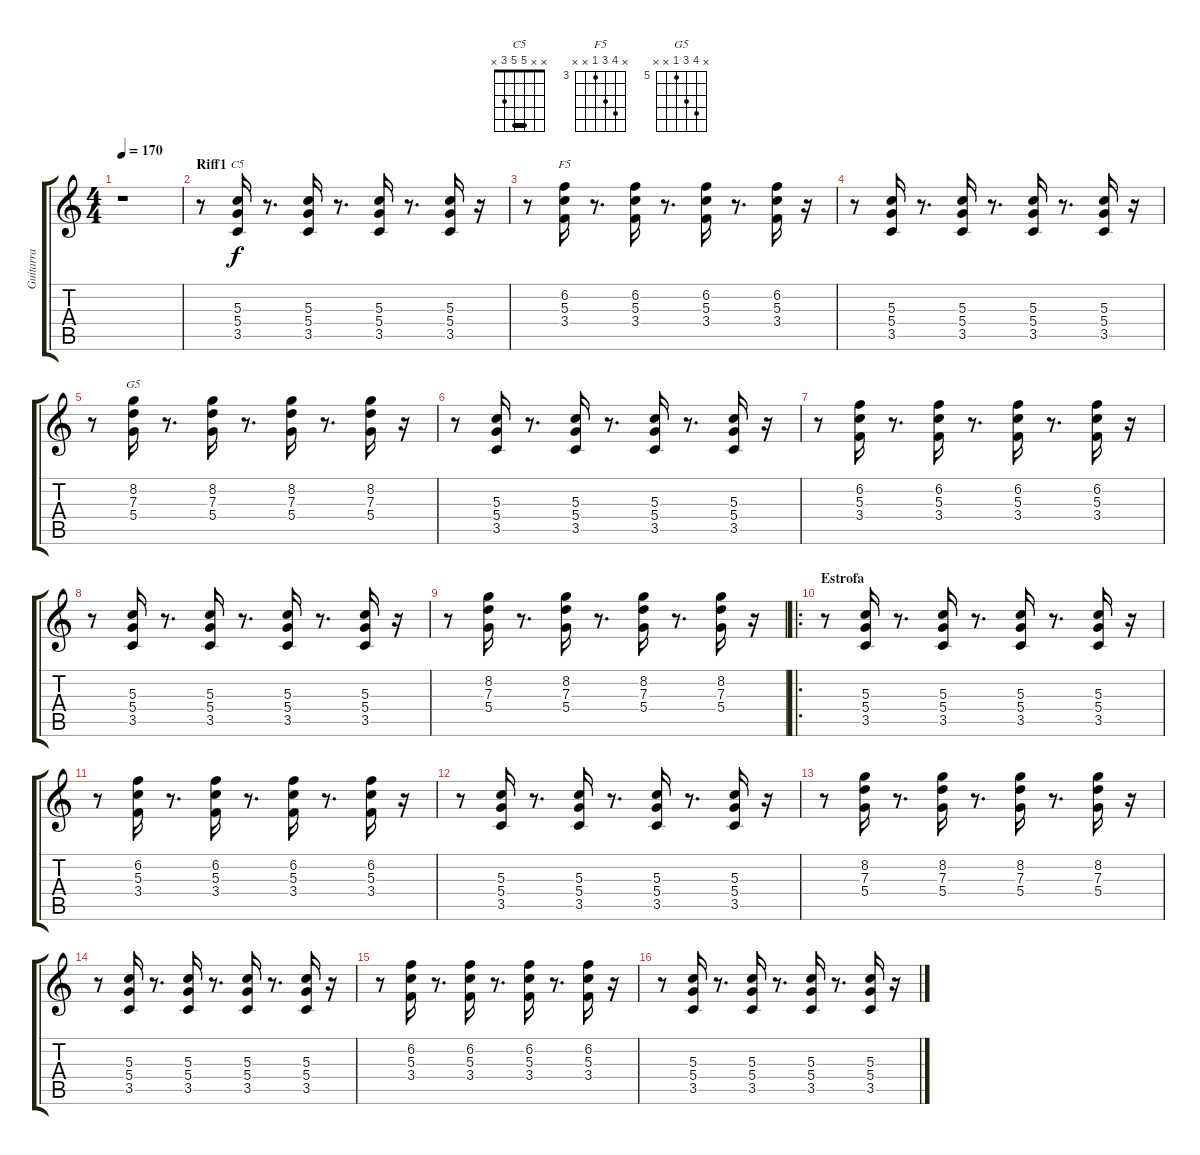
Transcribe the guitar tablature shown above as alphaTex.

\track ("Guitarra" "Guitarra") {instrument electricguitarclean}
\staff {score tabs}
\tuning (E4 B3 G3 D3 A2 E2) {hide}
\chord ("C5" x x 5 5 3 x) {barre 5}
\chord ("F5" x 6 5 3 x x) {firstfret 3}
\chord ("G5" x 8 7 5 x x) {firstfret 5}
\ts (4 4)
\tempo 170
\clef g2
\ks c
r.1{dy f} |
\section ("" "Riff1")
r.8 (5.3 5.4 3.5).16{ch "C5"} r.8{d} (5.3 5.4 3.5).16 r.8{d} (5.3 5.4 3.5).16 r.8{d} (5.3 5.4 3.5).16 r.16 |
r.8 (6.2 5.3 3.4).16{ch "F5"} r.8{d} (6.2 5.3 3.4).16 r.8{d} (6.2 5.3 3.4).16 r.8{d} (6.2 5.3 3.4).16 r.16 |
r.8 (5.3 5.4 3.5).16 r.8{d} (5.3 5.4 3.5).16 r.8{d} (5.3 5.4 3.5).16 r.8{d} (5.3 5.4 3.5).16 r.16 |
r.8 (8.2 7.3 5.4).16{ch "G5"} r.8{d} (8.2 7.3 5.4).16 r.8{d} (8.2 7.3 5.4).16 r.8{d} (8.2 7.3 5.4).16 r.16 |
r.8 (5.3 5.4 3.5).16 r.8{d} (5.3 5.4 3.5).16 r.8{d} (5.3 5.4 3.5).16 r.8{d} (5.3 5.4 3.5).16 r.16 |
r.8 (6.2 5.3 3.4).16 r.8{d} (6.2 5.3 3.4).16 r.8{d} (6.2 5.3 3.4).16 r.8{d} (6.2 5.3 3.4).16 r.16 |
r.8 (5.3 5.4 3.5).16 r.8{d} (5.3 5.4 3.5).16 r.8{d} (5.3 5.4 3.5).16 r.8{d} (5.3 5.4 3.5).16 r.16 |
r.8 (8.2 7.3 5.4).16 r.8{d} (8.2 7.3 5.4).16 r.8{d} (8.2 7.3 5.4).16 r.8{d} (8.2 7.3 5.4).16 r.16 |
\ro
\section ("" "Estrofa")
r.8 (5.3 5.4 3.5).16 r.8{d} (5.3 5.4 3.5).16 r.8{d} (5.3 5.4 3.5).16 r.8{d} (5.3 5.4 3.5).16 r.16 |
r.8 (6.2 5.3 3.4).16 r.8{d} (6.2 5.3 3.4).16 r.8{d} (6.2 5.3 3.4).16 r.8{d} (6.2 5.3 3.4).16 r.16 |
r.8 (5.3 5.4 3.5).16 r.8{d} (5.3 5.4 3.5).16 r.8{d} (5.3 5.4 3.5).16 r.8{d} (5.3 5.4 3.5).16 r.16 |
r.8 (8.2 7.3 5.4).16 r.8{d} (8.2 7.3 5.4).16 r.8{d} (8.2 7.3 5.4).16 r.8{d} (8.2 7.3 5.4).16 r.16 |
r.8 (5.3 5.4 3.5).16 r.8{d} (5.3 5.4 3.5).16 r.8{d} (5.3 5.4 3.5).16 r.8{d} (5.3 5.4 3.5).16 r.16 |
r.8 (6.2 5.3 3.4).16 r.8{d} (6.2 5.3 3.4).16 r.8{d} (6.2 5.3 3.4).16 r.8{d} (6.2 5.3 3.4).16 r.16 |
r.8 (5.3 5.4 3.5).16 r.8{d} (5.3 5.4 3.5).16 r.8{d} (5.3 5.4 3.5).16 r.8{d} (5.3 5.4 3.5).16 r.16
